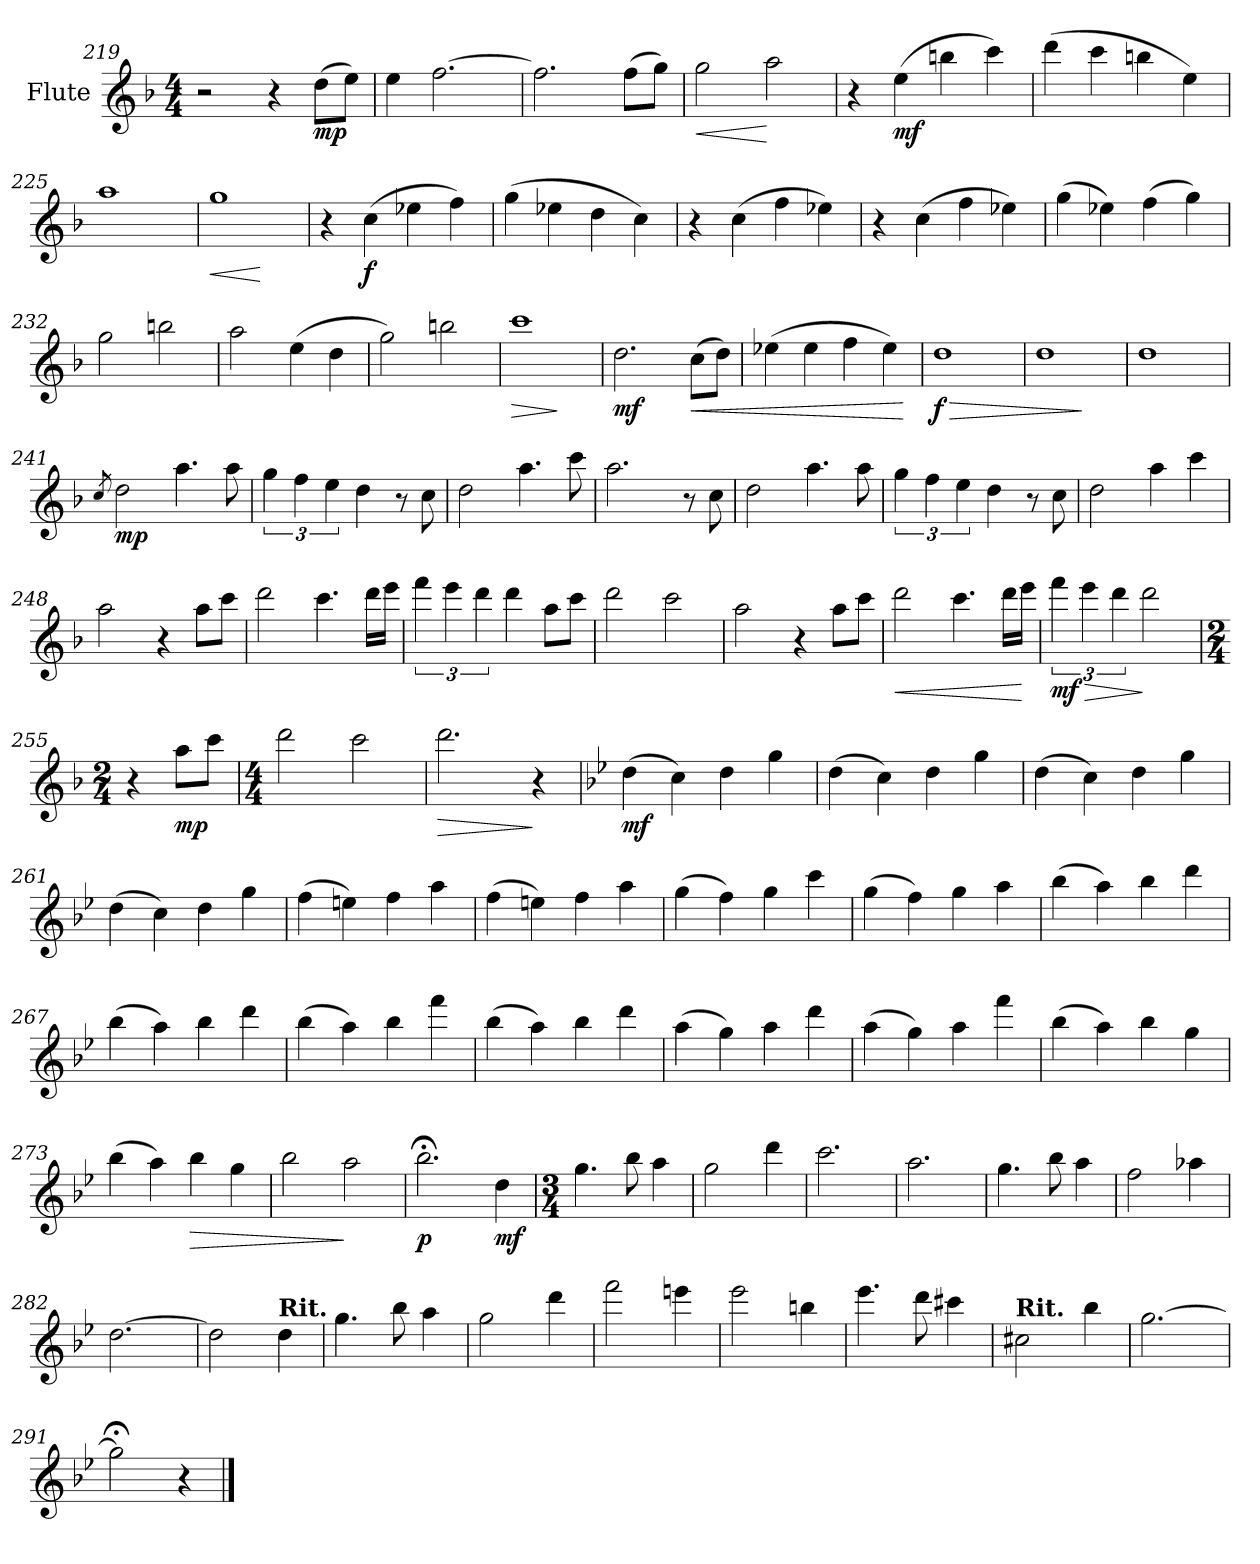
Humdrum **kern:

**kern	**dynam
*part1	*part1
*staff1	*staff1
*I"Flute	*
*I'Fl.	*
*clefG2	*
*k[b-]	*
*M4/4	*
=219	=219
2r	.
4r	.
!	!LO:DY:b
(8dd\L	mp
8ee\J)	.
=220	=220
4ee\	.
[2.ff\	.
!!LO:PB:g=z
=221	=221
2.ff\]	.
(8ff\L	.
8gg\J)	.
=222	=222
!	!LO:HP:b
2gg\	<
2aa\	[
=223	=223
4r	.
!	!LO:DY:b
(4ee\	mf
4bbn\	.
4ccc\)	.
=224	=224
(4ddd\	.
4ccc\	.
4bbn\	.
4ee\)	.
=225	=225
1aa	.
=226	=226
!	!LO:HP:b
1gg	<
.	[
=227	=227
4r	.
!	!LO:DY:b
(4cc\	f
4ee-X\	.
4ff\)	.
=228	=228
(4gg\	.
4ee-X\	.
4dd\	.
4cc\)	.
=229	=229
4r	.
(4cc\	.
4ff\	.
4ee-X\)	.
!!LO:LB:g=z
=230	=230
4r	.
(4cc\	.
4ff\	.
4ee-X\)	.
=231	=231
(4gg\	.
4ee-X\)	.
(4ff\	.
4gg\)	.
=232	=232
2gg\	.
2bbn\	.
=233	=233
2aa\	.
(4ee\	.
4dd\	.
=234	=234
2gg\)	.
2bbn\	.
=235	=235
!	!LO:HP:b
1ccc	>
.	]
=236	=236
!	!LO:DY:b
2.dd\	mf
!	!LO:HP:b
(8cc\L	<
8dd\J)	.
=237	=237
(4ee-X\	.
4ee-\	.
4ff\	.
4ee-\)	.
.	[
=238	=238
!	!LO:HP:b
!	!LO:DY:n=1:b
1dd	> f
=239	=239
1dd	.
.	]
=240	=240
1dd	.
!!LO:LB:g=z
=241	=241
*MM72	*
8qcc/	.
!	!LO:DY:b
2dd\	mp
4.aa\	.
8aa\	.
=242	=242
6gg\	.
6ff\	.
6ee\	.
4dd\	.
8r	.
8cc\	.
=243	=243
2dd\	.
4.aa\	.
8ccc\	.
=244	=244
2.aa\	.
8r	.
8cc\	.
=245	=245
2dd\	.
4.aa\	.
8aa\	.
=246	=246
6gg\	.
6ff\	.
6ee\	.
4dd\	.
8r	.
8cc\	.
=247	=247
2dd\	.
4aa\	.
4ccc\	.
=248	=248
2aa\	.
4r	.
8aa\L	.
8ccc\J	.
!!LO:LB:g=z
=249	=249
2ddd\	.
4.ccc\	.
16ddd\LL	.
16eee\JJ	.
=250	=250
6fff\	.
6eee\	.
6ddd\	.
4ddd\	.
8aa\L	.
8ccc\J	.
=251	=251
2ddd\	.
2ccc\	.
=252	=252
2aa\	.
4r	.
8aa\L	.
8ccc\J	.
=253	=253
!	!LO:HP:b
2ddd\	<
4.ccc\	.
16ddd\LL	.
16eee\JJ	[
=254	=254
!	!LO:HP:b
!	!LO:DY:n=1:b
6fff\	> mf
6eee\	.
6ddd\	.
2ddd\	]
=255	=255
*M2/4	*
4r	.
!	!LO:DY:b
8aa\L	mp
8ccc\J	.
!!LO:LB:g=z
=256	=256
*M4/4	*
2ddd\	.
2ccc\	.
=257	=257
!	!LO:HP:b
2.ddd\	>
4r	]
=258	=258
*k[b-e-]	*
*MM132	*
!	!LO:DY:b
(4dd\	mf
4cc\)	.
4dd\	.
4gg\	.
=259	=259
(4dd\	.
4cc\)	.
4dd\	.
4gg\	.
=260	=260
(4dd\	.
4cc\)	.
4dd\	.
4gg\	.
=261	=261
(4dd\	.
4cc\)	.
4dd\	.
4gg\	.
=262	=262
(4ff\	.
4een\)	.
4ff\	.
4aa\	.
=263	=263
(4ff\	.
4een\)	.
4ff\	.
4aa\	.
!!LO:LB:g=z
=264	=264
(4gg\	.
4ff\)	.
4gg\	.
4ccc\	.
=265	=265
(4gg\	.
4ff\)	.
4gg\	.
4aa\	.
=266	=266
(4bb-\	.
4aa\)	.
4bb-\	.
4ddd\	.
=267	=267
(4bb-\	.
4aa\)	.
4bb-\	.
4ddd\	.
=268	=268
(4bb-\	.
4aa\)	.
4bb-\	.
4fff\	.
=269	=269
(4bb-\	.
4aa\)	.
4bb-\	.
4ddd\	.
=270	=270
(4aa\	.
4gg\)	.
4aa\	.
4ddd\	.
!!LO:LB:g=z
=271	=271
(4aa\	.
4gg\)	.
4aa\	.
4fff\	.
=272	=272
(4bb-\	.
4aa\)	.
4bb-\	.
4gg\	.
=273	=273
(4bb-\	.
4aa\)	.
!	!LO:HP:b
4bb-\	>
4gg\	.
=274	=274
2bb-\	.
2aa\	]
=275	=275
!	!LO:DY:b
2.bb-;<\	p
*MM160	*
!	!LO:DY:b
4dd\	mf
=276	=276
*M3/4	*
4.gg\	.
8bb-\	.
4aa\	.
=277	=277
2gg\	.
4ddd\	.
=278	=278
2.ccc\	.
=279	=279
2.aa\	.
=280	=280
4.gg\	.
8bb-\	.
4aa\	.
!!LO:LB:g=z
=281	=281
2ff\	.
4aa-X\	.
=282	=282
[2.dd\	.
=283	=283
2dd\]	.
!LO:TX:a:B:t=Rit.	!
4dd\	.
=284	=284
4.gg\	.
8bb-\	.
4aa\	.
=285	=285
2gg\	.
4ddd\	.
=286	=286
2fff\	.
4eeen\	.
=287	=287
2eee-i\	.
4bbn\	.
=288	=288
4.eee-\	.
8ddd\	.
4ccc#X\	.
=289	=289
!LO:TX:a:B:t=Rit.	!
2cc#X\	.
4bb-\	.
=290	=290
[2.gg\	.
=291	=291
2gg;<\]	.
4r	.
==	==
*-	*-
